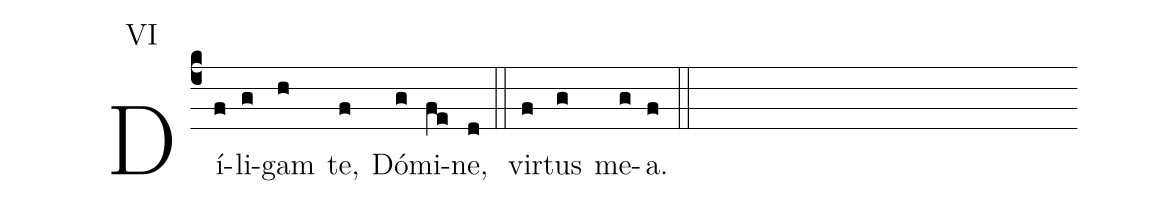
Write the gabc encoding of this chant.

annotation: VI;
%%
(c4)Dí(f)li(g)gam(h) te,(f) Dó(g)mi(fe)ne,(d) (::) vir(f)tus(g) me(g)a.(f) (::)
